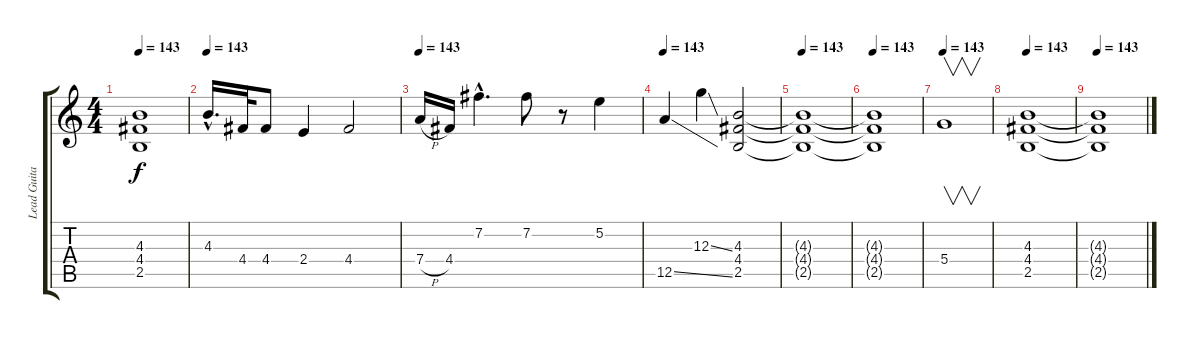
\track ("Lead Guitar" "Lead Guita") {instrument overdrivenguitar}
\staff {score tabs}
\tuning (E4 B3 G3 D3 A2 E2) {hide}
\ts (4 4)
\tempo 143
\clef g2
\ks c
(4.3 4.4 2.5).1{dy f} |
\tempo 143
4.3{hac}.16{d} 4.4.32 4.4.8 2.4.4 4.4.2 |
\tempo 143
7.4{h}.16 4.4.16 7.2{hac}.4{d} 7.2.8 r.8 5.2.4 |
\tempo 143
12.5{ss}.4 12.3{ss}.4 (4.3 4.4 2.5).2 |
\tempo 143
(4.3{t} 4.4{t} 2.5{t}).1 |
\tempo 143
(4.3{t} 4.4{t} 2.5{t}).1 |
\tempo 143
5.4.1{v} |
\tempo 143
(4.3 4.4 2.5).1 |
\tempo 143
(4.3{t} 4.4{t} 2.5{t}).1
